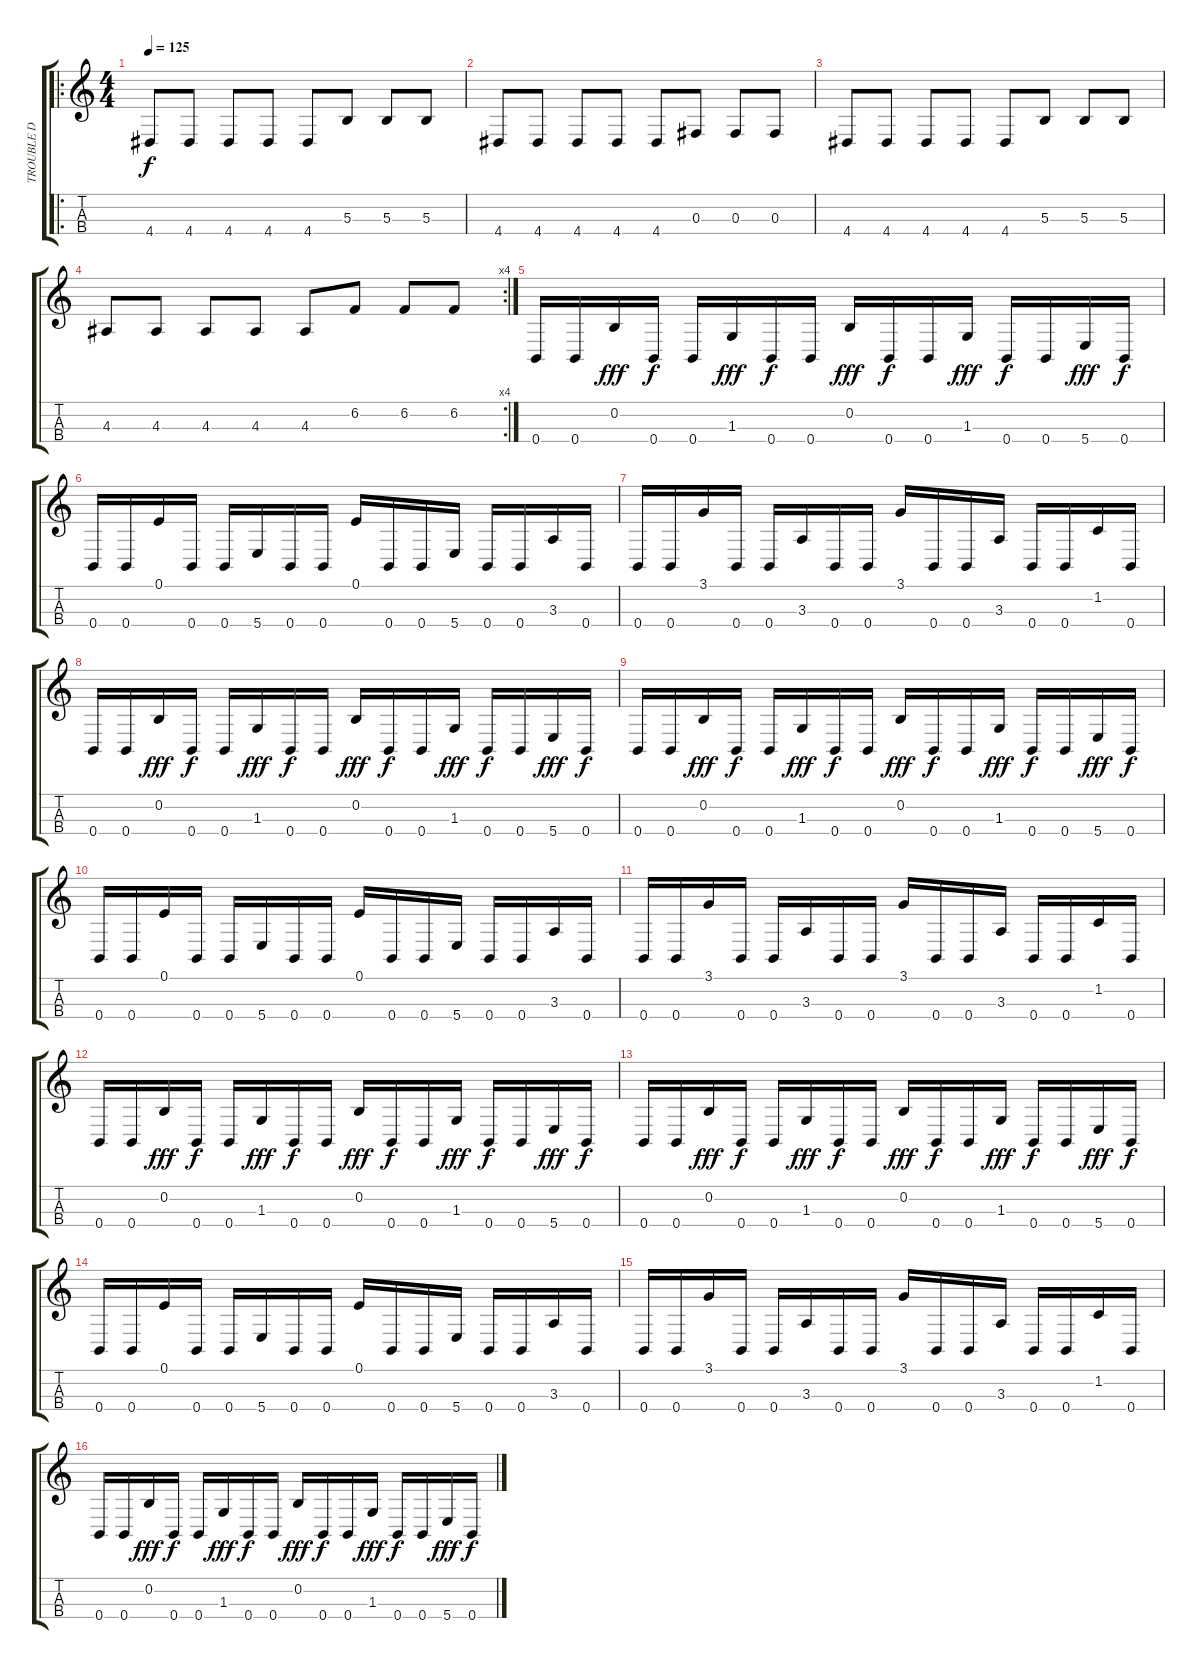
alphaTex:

\track ("TROUBLE D   BASS" "TROUBLE D ") {instrument electricbasspick}
\staff {score tabs}
\tuning (E3 B2 Gb2 B1) {hide}
\ro
\ts (4 4)
\tempo 125
\clef g2
\ks c
4.4.8{dy f} 4.4.8 4.4.8 4.4.8 4.4.8 5.3.8 5.3.8 5.3.8 |
4.4.8 4.4.8 4.4.8 4.4.8 4.4.8 0.3.8 0.3.8 0.3.8 |
4.4.8 4.4.8 4.4.8 4.4.8 4.4.8 5.3.8 5.3.8 5.3.8 |
\rc 4
4.3.8 4.3.8 4.3.8 4.3.8 4.3.8 6.2.8 6.2.8 6.2.8 |
0.4.16 0.4.16 0.2.16{dy fff} 0.4.16{dy f} 0.4.16 1.3.16{dy fff} 0.4.16{dy f} 0.4.16 0.2.16{dy fff} 0.4.16{dy f} 0.4.16 1.3.16{dy fff} 0.4.16{dy f} 0.4.16 5.4.16{dy fff} 0.4.16{dy f} |
0.4.16 0.4.16 0.1.16 0.4.16 0.4.16 5.4.16 0.4.16 0.4.16 0.1.16 0.4.16 0.4.16 5.4.16 0.4.16 0.4.16 3.3.16 0.4.16 |
0.4.16 0.4.16 3.1.16 0.4.16 0.4.16 3.3.16 0.4.16 0.4.16 3.1.16 0.4.16 0.4.16 3.3.16 0.4.16 0.4.16 1.2.16 0.4.16 |
0.4.16 0.4.16 0.2.16{dy fff} 0.4.16{dy f} 0.4.16 1.3.16{dy fff} 0.4.16{dy f} 0.4.16 0.2.16{dy fff} 0.4.16{dy f} 0.4.16 1.3.16{dy fff} 0.4.16{dy f} 0.4.16 5.4.16{dy fff} 0.4.16{dy f} |
0.4.16 0.4.16 0.2.16{dy fff} 0.4.16{dy f} 0.4.16 1.3.16{dy fff} 0.4.16{dy f} 0.4.16 0.2.16{dy fff} 0.4.16{dy f} 0.4.16 1.3.16{dy fff} 0.4.16{dy f} 0.4.16 5.4.16{dy fff} 0.4.16{dy f} |
0.4.16 0.4.16 0.1.16 0.4.16 0.4.16 5.4.16 0.4.16 0.4.16 0.1.16 0.4.16 0.4.16 5.4.16 0.4.16 0.4.16 3.3.16 0.4.16 |
0.4.16 0.4.16 3.1.16 0.4.16 0.4.16 3.3.16 0.4.16 0.4.16 3.1.16 0.4.16 0.4.16 3.3.16 0.4.16 0.4.16 1.2.16 0.4.16 |
0.4.16 0.4.16 0.2.16{dy fff} 0.4.16{dy f} 0.4.16 1.3.16{dy fff} 0.4.16{dy f} 0.4.16 0.2.16{dy fff} 0.4.16{dy f} 0.4.16 1.3.16{dy fff} 0.4.16{dy f} 0.4.16 5.4.16{dy fff} 0.4.16{dy f} |
0.4.16 0.4.16 0.2.16{dy fff} 0.4.16{dy f} 0.4.16 1.3.16{dy fff} 0.4.16{dy f} 0.4.16 0.2.16{dy fff} 0.4.16{dy f} 0.4.16 1.3.16{dy fff} 0.4.16{dy f} 0.4.16 5.4.16{dy fff} 0.4.16{dy f} |
0.4.16 0.4.16 0.1.16 0.4.16 0.4.16 5.4.16 0.4.16 0.4.16 0.1.16 0.4.16 0.4.16 5.4.16 0.4.16 0.4.16 3.3.16 0.4.16 |
0.4.16 0.4.16 3.1.16 0.4.16 0.4.16 3.3.16 0.4.16 0.4.16 3.1.16 0.4.16 0.4.16 3.3.16 0.4.16 0.4.16 1.2.16 0.4.16 |
0.4.16 0.4.16 0.2.16{dy fff} 0.4.16{dy f} 0.4.16 1.3.16{dy fff} 0.4.16{dy f} 0.4.16 0.2.16{dy fff} 0.4.16{dy f} 0.4.16 1.3.16{dy fff} 0.4.16{dy f} 0.4.16 5.4.16{dy fff} 0.4.16{dy f}
